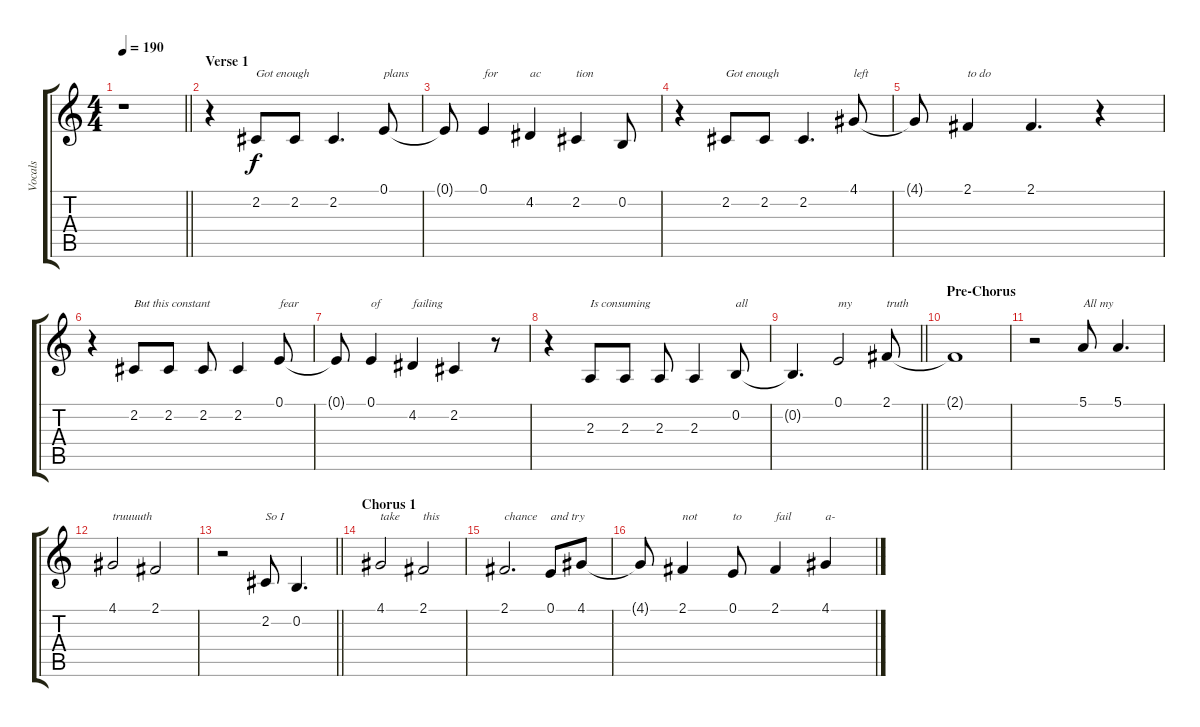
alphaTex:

\track ("Vocals" "Vocals") {instrument oboe}
\staff {score tabs}
\tuning (E4 B3 G3 D3 A2 E2) {hide}
\ts (4 4)
\tempo 190
\clef g2
\barLineRight lightlight
\ks c
r.1{dy f} |
\section ("" "Verse 1")
r.4 2.2.8{txt "Got enough"} 2.2.8 2.2.4{d} 0.1.8{txt "plans"} |
0.1{t}.8 0.1.4{txt "for"} 4.2.4{txt "ac"} 2.2.4{txt "tion"} 0.2.8 |
r.4 2.2.8{txt "Got enough"} 2.2.8 2.2.4{d} 4.1.8{txt "left"} |
4.1{t}.8 2.1.4{txt "to do"} 2.1.4{d} r.4 |
r.4 2.2.8{txt "But this constant"} 2.2.8 2.2.8 2.2.4 0.1.8{txt "fear"} |
0.1{t}.8 0.1.4{txt "of"} 4.2.4{txt "failing"} 2.2.4 r.8 |
r.4 2.3.8{txt "Is consuming"} 2.3.8 2.3.8 2.3.4 0.2.8{txt "all"} |
\barLineRight lightlight
0.2{t}.4{d} 0.1.2{txt "my"} 2.1.8{txt "truth"} |
\section ("" "Pre-Chorus")
2.1{t}.1 |
r.2 5.1.8{txt "All my"} 5.1.4{d} |
4.1.2{txt "truuuuth"} 2.1.2 |
\barLineRight lightlight
r.2 2.2.8{txt "So I"} 0.2.4{d} |
\section ("" "Chorus 1")
4.1.2{txt "take"} 2.1.2{txt "this"} |
2.1.2{d txt "chance"} 0.1.8{txt "and try"} 4.1.8 |
4.1{t}.8 2.1.4{txt "not"} 0.1.8{txt "to"} 2.1.4{txt "fail"} 4.1.4{txt "a-"}
